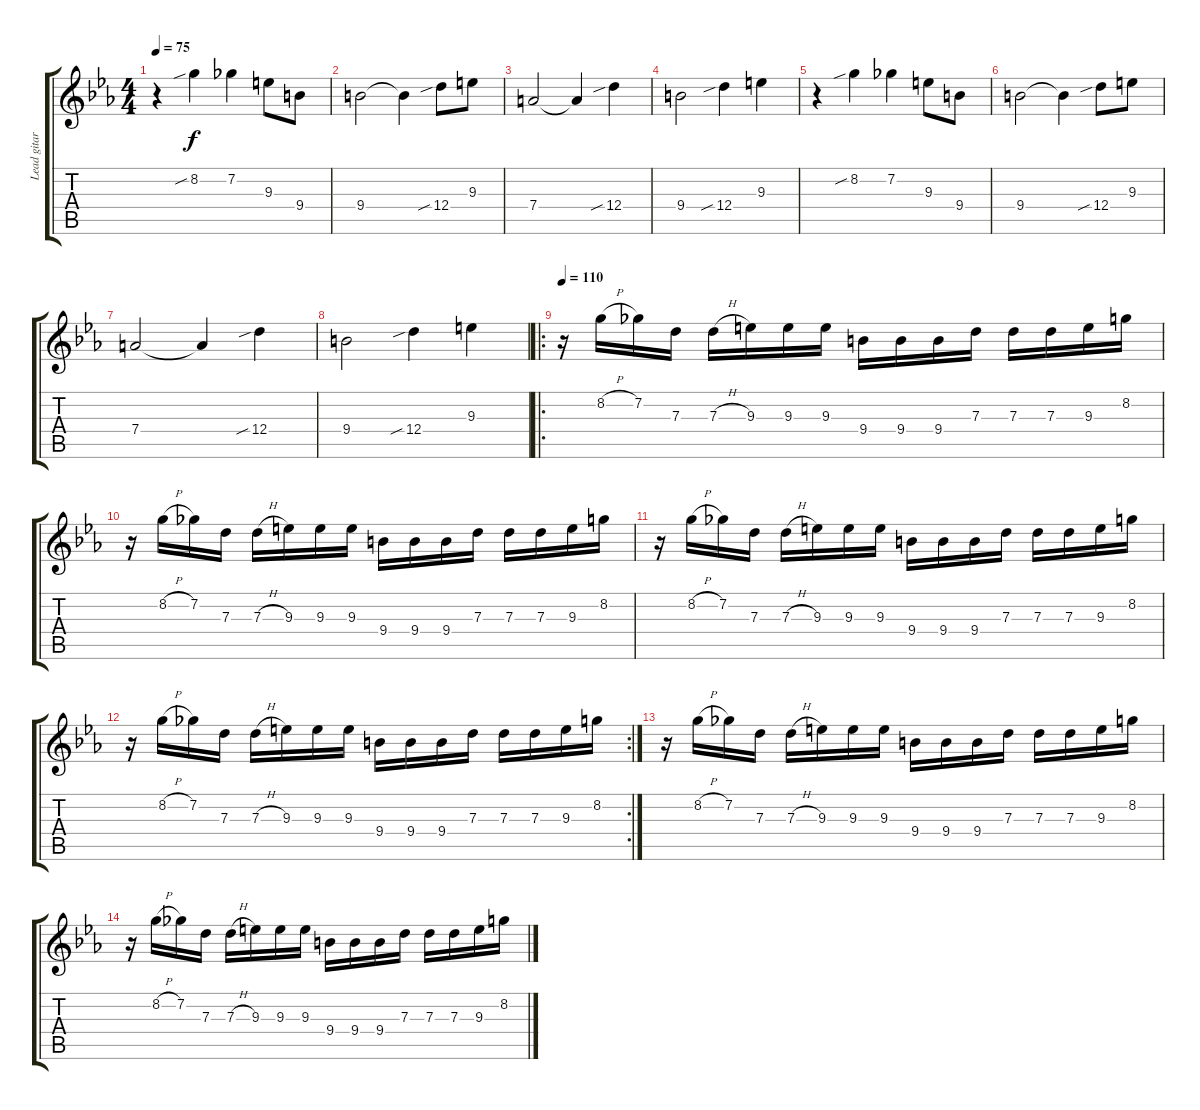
\track ("Lead gitarre2" "Lead gitar") {instrument distortionguitar}
\staff {score tabs}
\tuning (E4 B3 G3 D3 A2 D2) {hide}
\ts (4 4)
\tempo 75
\clef g2
\ks eb
r.4{dy f} 8.2{sib}.4 7.2.4 9.3.8 9.4.8 |
9.4.2 9.4{t}.4 12.4{sib}.8 9.3.8 |
7.4.2 7.4{t}.4 12.4{sib}.4 |
9.4.2 12.4{sib}.4 9.3.4 |
r.4 8.2{sib}.4 7.2.4 9.3.8 9.4.8 |
9.4.2 9.4{t}.4 12.4{sib}.8 9.3.8 |
7.4.2 7.4{t}.4 12.4{sib}.4 |
9.4.2 12.4{sib}.4 9.3.4 |
\ro
\tempo 110
\ks cminor
r.16 8.2{h}.16 7.2.16 7.3.16 7.3{h}.16 9.3.16 9.3.16 9.3.16 9.4.16 9.4.16 9.4.16 7.3.16 7.3.16 7.3.16 9.3.16 8.2.16 |
r.16 8.2{h}.16 7.2.16 7.3.16 7.3{h}.16 9.3.16 9.3.16 9.3.16 9.4.16 9.4.16 9.4.16 7.3.16 7.3.16 7.3.16 9.3.16 8.2.16 |
r.16 8.2{h}.16 7.2.16 7.3.16 7.3{h}.16 9.3.16 9.3.16 9.3.16 9.4.16 9.4.16 9.4.16 7.3.16 7.3.16 7.3.16 9.3.16 8.2.16 |
\rc 2
r.16 8.2{h}.16 7.2.16 7.3.16 7.3{h}.16 9.3.16 9.3.16 9.3.16 9.4.16 9.4.16 9.4.16 7.3.16 7.3.16 7.3.16 9.3.16 8.2.16 |
r.16 8.2{h}.16 7.2.16 7.3.16 7.3{h}.16 9.3.16 9.3.16 9.3.16 9.4.16 9.4.16 9.4.16 7.3.16 7.3.16 7.3.16 9.3.16 8.2.16 |
r.16 8.2{h}.16 7.2.16 7.3.16 7.3{h}.16 9.3.16 9.3.16 9.3.16 9.4.16 9.4.16 9.4.16 7.3.16 7.3.16 7.3.16 9.3.16 8.2.16
